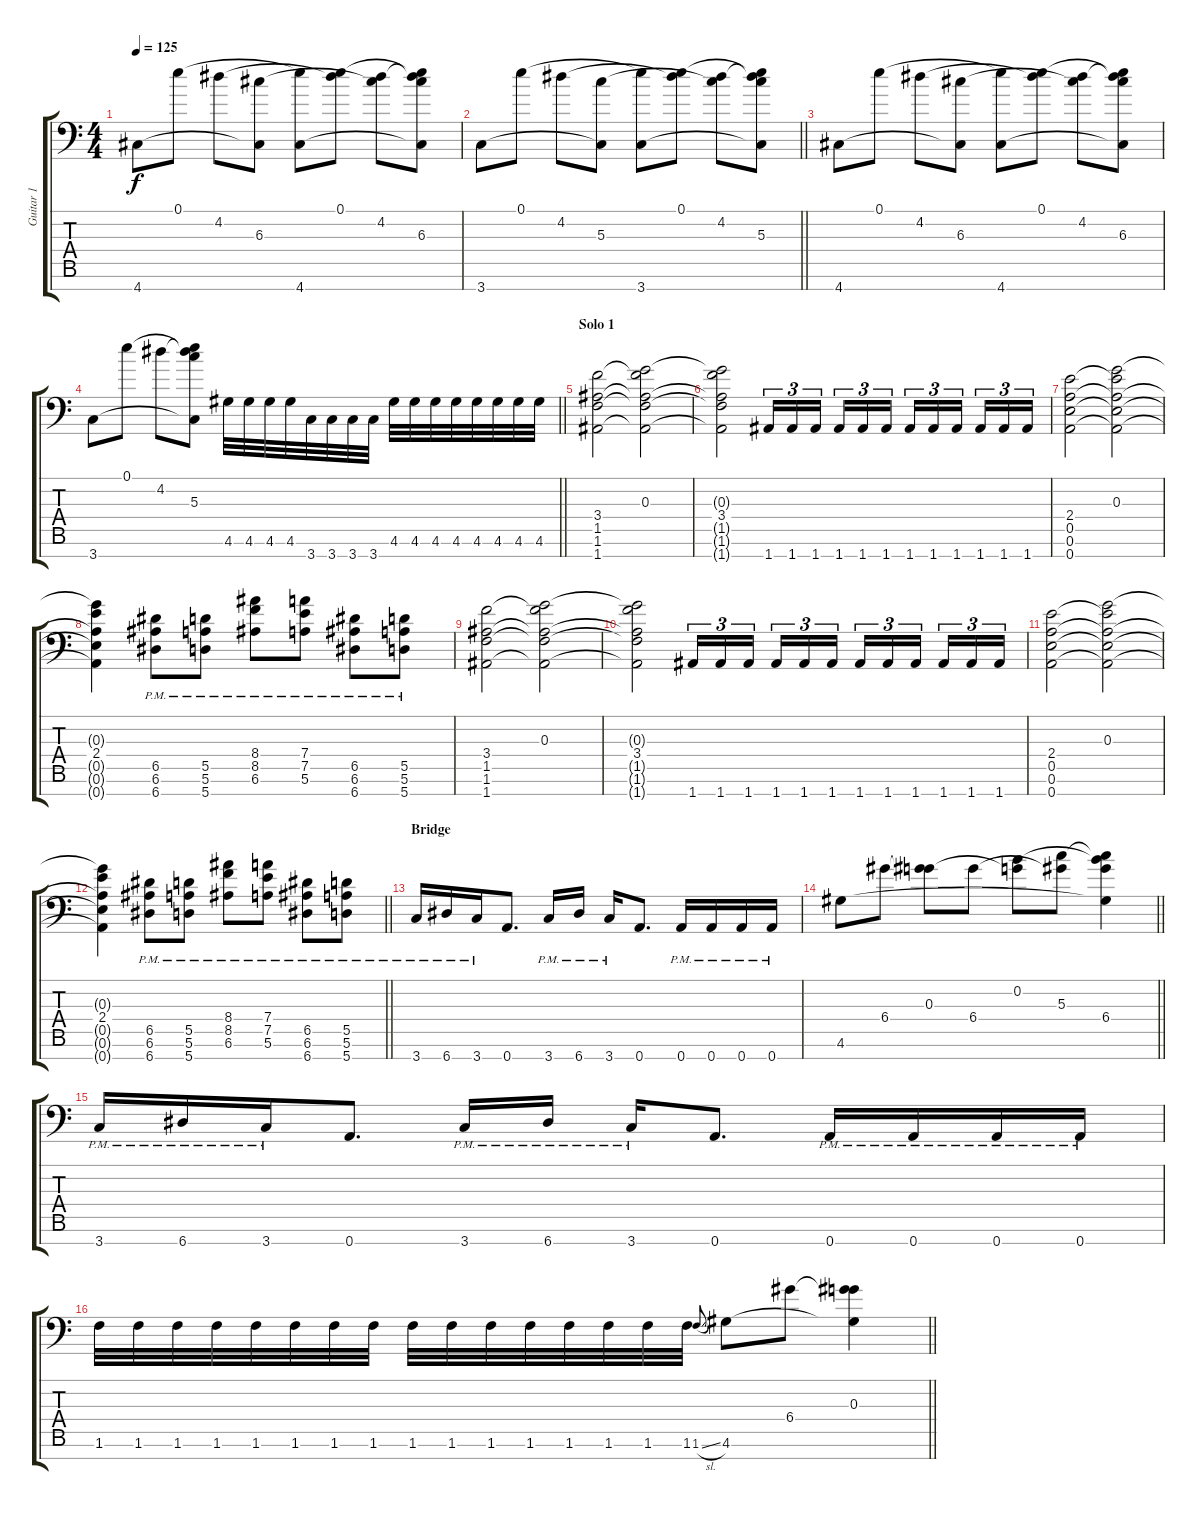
\track ("Guitar 1" "Guitar 1") {instrument distortionguitar}
\staff {score tabs}
\tuning (E4 B3 G3 D3 A2 E2 A1) {hide}
\ts (4 4)
\tempo 125
\clef f4
\ks c
4.7.8{dy f} 0.1.8 4.2.8 (6.3 4.7{t}).8 (0.1{t} 4.7).8 (0.1 4.2{t}).8 (4.2 6.3{t}).8 (0.1{t} 4.2{t} 6.3 4.7{t}).8 |
\barLineRight lightlight
3.7.8 0.1.8 4.2.8 (5.3 3.7{t}).8 (0.1{t} 3.7).8 (0.1 4.2{t}).8 (4.2 5.3{t}).8 (0.1{t} 4.2{t} 5.3 3.7{t}).8 |
4.7.8 0.1.8 4.2.8 (6.3 4.7{t}).8 (0.1{t} 4.7).8 (0.1 4.2{t}).8 (4.2 6.3{t}).8 (0.1{t} 4.2{t} 6.3 4.7{t}).8 |
\barLineRight lightlight
3.7.8 0.1.8 4.2.8 (0.1{t} 4.2{t} 5.3 3.7{t}).8 4.6.32 4.6.32 4.6.32 4.6.32 3.7.32 3.7.32 3.7.32 3.7.32 4.6.32 4.6.32 4.6.32 4.6.32 4.6.32 4.6.32 4.6.32 4.6.32 |
\section ("" "Solo 1")
(3.4 1.5 1.6 1.7).2{volume 12} (0.3 3.4{t} 1.5{t} 1.6{t} 1.7{t}).2 |
(0.3{t} 3.4 1.5{t} 1.6{t} 1.7{t}).2 1.7.16{tu (3 2)} 1.7.16{tu (3 2)} 1.7.16{tu (3 2) beam splitsecondary} 1.7.16{tu (3 2)} 1.7.16{tu (3 2)} 1.7.16{tu (3 2)} 1.7.16{tu (3 2)} 1.7.16{tu (3 2)} 1.7.16{tu (3 2) beam splitsecondary} 1.7.16{tu (3 2)} 1.7.16{tu (3 2)} 1.7.16{tu (3 2)} |
(2.4 0.5 0.6 0.7).2 (0.3 2.4{t} 0.5{t} 0.6{t} 0.7{t}).2 |
(0.3{t} 2.4 0.5{t} 0.6{t} 0.7{t}).4 (6.5{pm} 6.6{pm} 6.7{pm}).8 (5.5{pm} 5.6{pm} 5.7{pm}).8 (8.4{pm} 8.5{pm} 6.6{pm}).8 (7.4{pm} 7.5{pm} 5.6{pm}).8 (6.5{pm} 6.6{pm} 6.7{pm}).8 (5.5{pm} 5.6{pm} 5.7{pm}).8 |
(3.4 1.5 1.6 1.7).2 (0.3 3.4{t} 1.5{t} 1.6{t} 1.7{t}).2 |
(0.3{t} 3.4 1.5{t} 1.6{t} 1.7{t}).2 1.7.16{tu (3 2)} 1.7.16{tu (3 2)} 1.7.16{tu (3 2) beam splitsecondary} 1.7.16{tu (3 2)} 1.7.16{tu (3 2)} 1.7.16{tu (3 2)} 1.7.16{tu (3 2)} 1.7.16{tu (3 2)} 1.7.16{tu (3 2) beam splitsecondary} 1.7.16{tu (3 2)} 1.7.16{tu (3 2)} 1.7.16{tu (3 2)} |
(2.4 0.5 0.6 0.7).2 (0.3 2.4{t} 0.5{t} 0.6{t} 0.7{t}).2 |
\barLineRight lightlight
(0.3{t} 2.4 0.5{t} 0.6{t} 0.7{t}).4 (6.5{pm} 6.6{pm} 6.7{pm}).8 (5.5{pm} 5.6{pm} 5.7{pm}).8 (8.4{pm} 8.5{pm} 6.6{pm}).8 (7.4{pm} 7.5{pm} 5.6{pm}).8 (6.5{pm} 6.6{pm} 6.7{pm}).8 (5.5{pm} 5.6{pm} 5.7{pm}).8 |
\section ("" "Bridge")
3.7{pm}.16{volume 14} 6.7{pm}.16 3.7{pm}.16 0.7.8{d} 3.7{pm}.16 6.7{pm}.16 3.7{pm}.16 0.7.8{d} 0.7{pm}.16 0.7{pm}.16 0.7{pm}.16 0.7{pm}.16 |
\barLineRight lightlight
4.6.8 6.4.8 (0.3 6.4{t}).8 6.4.8 (0.2 0.3{t}).8 (5.3 6.4{t}).8 (0.2{t} 5.3{t} 6.4 4.6{t}).4 |
3.7{pm}.16 6.7{pm}.16 3.7{pm}.16 0.7.8{d} 3.7{pm}.16 6.7{pm}.16 3.7{pm}.16 0.7.8{d} 0.7{pm}.16 0.7{pm}.16 0.7{pm}.16 0.7{pm}.16 |
\barLineRight lightlight
1.6.32 1.6.32 1.6.32 1.6.32 1.6.32 1.6.32 1.6.32 1.6.32 1.6.32 1.6.32 1.6.32 1.6.32 1.6.32 1.6.32 1.6.32 1.6.32 1.6{sl}.8{gr onbeat} 4.6.8 6.4.8 (0.3 6.4{t} 4.6{t}).4
